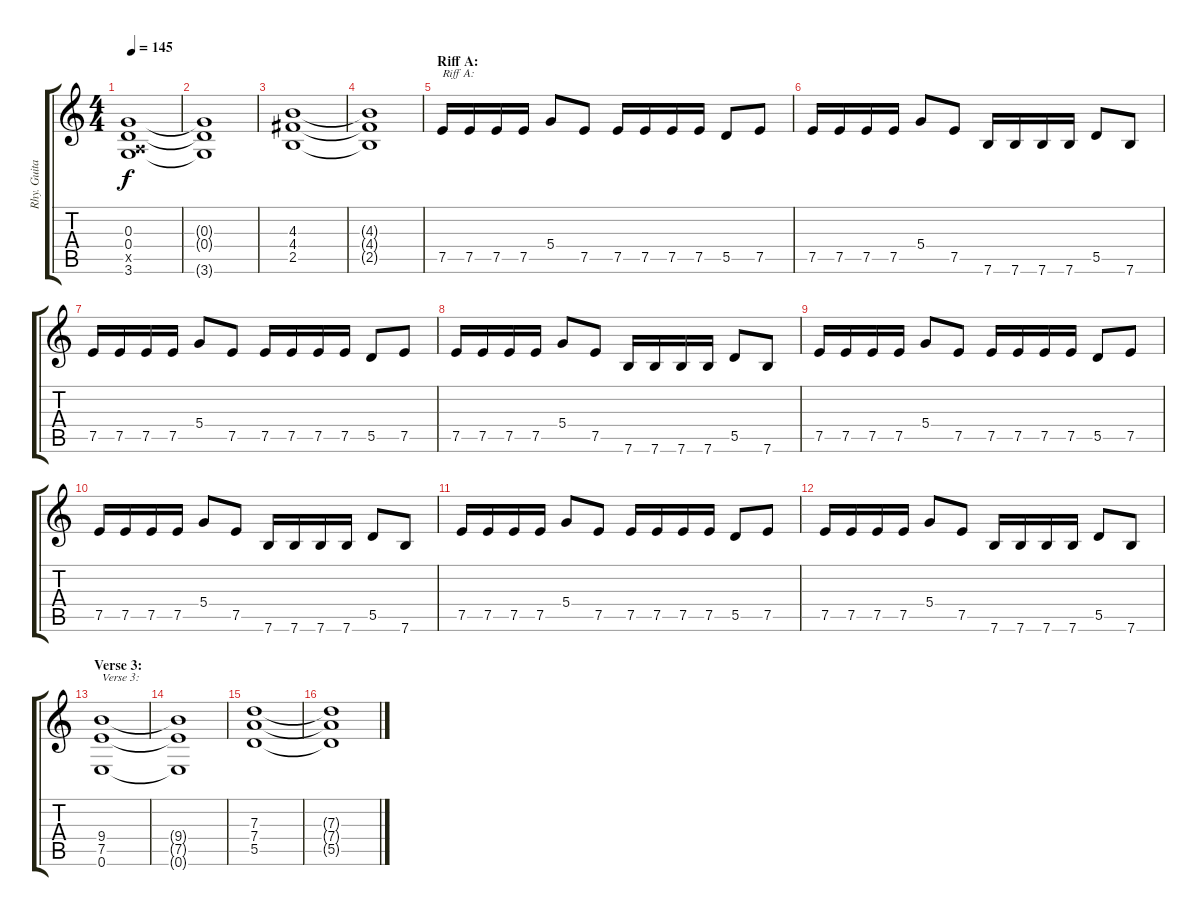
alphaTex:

\track ("Rhy. Guitar 2" "Rhy. Guita") {instrument distortionguitar}
\staff {score tabs}
\tuning (E4 B3 G3 D3 A2 E2) {hide}
\ts (4 4)
\tempo 145
\clef g2
\ks c
(0.3 0.4 0.5{x} 3.6).1{dy f} |
(0.3{t} 0.4{t} 3.6{t}).1 |
(4.3 4.4 2.5).1 |
(4.3{t} 4.4{t} 2.5{t}).1 |
\section ("" "Riff A:")
7.5.16{txt "Riff A:"} 7.5.16 7.5.16 7.5.16 5.4.8 7.5.8 7.5.16 7.5.16 7.5.16 7.5.16 5.5.8 7.5.8 |
7.5.16 7.5.16 7.5.16 7.5.16 5.4.8 7.5.8 7.6.16 7.6.16 7.6.16 7.6.16 5.5.8 7.6.8 |
7.5.16 7.5.16 7.5.16 7.5.16 5.4.8 7.5.8 7.5.16 7.5.16 7.5.16 7.5.16 5.5.8 7.5.8 |
7.5.16 7.5.16 7.5.16 7.5.16 5.4.8 7.5.8 7.6.16 7.6.16 7.6.16 7.6.16 5.5.8 7.6.8 |
7.5.16 7.5.16 7.5.16 7.5.16 5.4.8 7.5.8 7.5.16 7.5.16 7.5.16 7.5.16 5.5.8 7.5.8 |
7.5.16 7.5.16 7.5.16 7.5.16 5.4.8 7.5.8 7.6.16 7.6.16 7.6.16 7.6.16 5.5.8 7.6.8 |
7.5.16 7.5.16 7.5.16 7.5.16 5.4.8 7.5.8 7.5.16 7.5.16 7.5.16 7.5.16 5.5.8 7.5.8 |
7.5.16 7.5.16 7.5.16 7.5.16 5.4.8 7.5.8 7.6.16 7.6.16 7.6.16 7.6.16 5.5.8 7.6.8 |
\section ("" "Verse 3:")
(9.4 7.5 0.6).1{txt "Verse 3:"} |
(9.4{t} 7.5{t} 0.6{t}).1 |
(7.3 7.4 5.5).1 |
(7.3{t} 7.4{t} 5.5{t}).1
